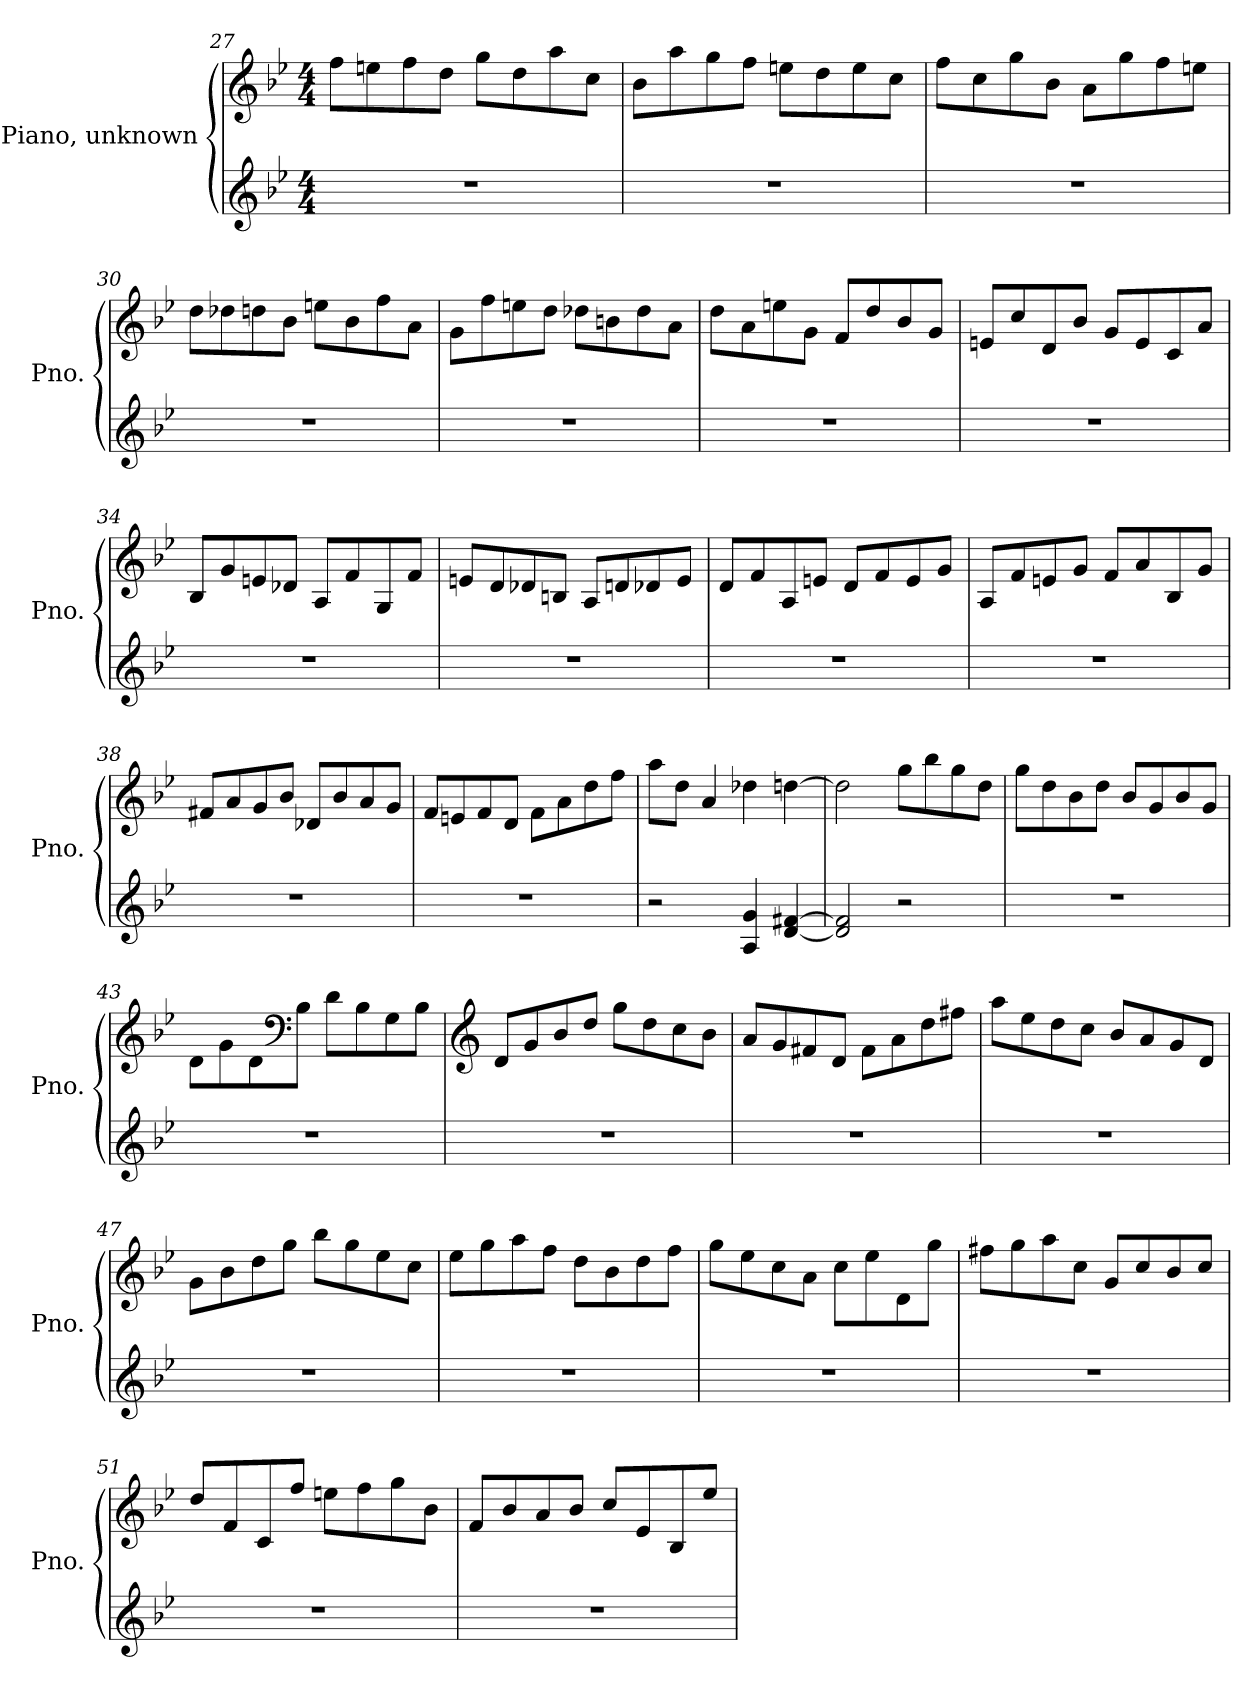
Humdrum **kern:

**kern	**kern
*part1	*part1
*staff2	*staff1
*I"Piano, unknown	*
*I'Pno.	*
*clefG2	*clefG2
*k[b-e-]	*k[b-e-]
*M4/4	*M4/4
=27	=27
1r	8ff\L
.	8een\
.	8ff\
.	8dd\J
.	8gg\L
.	8dd\
.	8aa\
.	8cc\J
!!LO:PB:g=z
=28	=28
1r	8b-\L
.	8aa\
.	8gg\
.	8ff\J
.	8een\L
.	8dd\
.	8ee\
.	8cc\J
=29	=29
1r	8ff\L
.	8cc\
.	8gg\
.	8b-\J
.	8a\L
.	8gg\
.	8ff\
.	8een\J
=30	=30
1r	8dd\L
.	8dd-X\
.	8ddn\
.	8b-\J
.	8een\L
.	8b-\
.	8ff\
.	8a\J
=31	=31
1r	8g\L
.	8ff\
.	8een\
.	8dd\J
.	8dd-X\L
.	8bn\
.	8dd-\
.	8a\J
!!LO:LB:g=z
=32	=32
1r	8dd\L
.	8a\
.	8een\
.	8g\J
.	8f/L
.	8dd/
.	8b-/
.	8g/J
=33	=33
1r	8en/L
.	8cc/
.	8d/
.	8b-/J
.	8g/L
.	8e/
.	8c/
.	8a/J
=34	=34
1r	8B-/L
.	8g/
.	8en/
.	8d-X/J
.	8A/L
.	8f/
.	8G/
.	8f/J
=35	=35
1r	8en/L
.	8d/
.	8d-X/
.	8Bn/J
.	8A/L
.	8dn/
.	8d-X/
.	8e/J
!!LO:LB:g=z
=36	=36
1r	8d/L
.	8f/
.	8A/
.	8en/J
.	8d/L
.	8f/
.	8e/
.	8g/J
=37	=37
1r	8A/L
.	8f/
.	8en/
.	8g/J
.	8f/L
.	8a/
.	8B-/
.	8g/J
=38	=38
1r	8f#X/L
.	8a/
.	8g/
.	8b-/J
.	8d-X/L
.	8b-/
.	8a/
.	8g/J
=39	=39
1r	8f/L
.	8en/
.	8f/
.	8d/J
.	8f\L
.	8a\
.	8dd\
.	8ff\J
=40	=40
2r	8aa\L
.	8dd\J
.	4a/
4A/ 4g/	4dd-X\
[4d/ [4f#X/	[4ddn\
!!LO:LB:g=z
=41	=41
2d/] 2f#/]	2dd\]
2r	8gg\L
.	8bb-\
.	8gg\
.	8dd\J
=42	=42
1r	8gg\L
.	8dd\
.	8b-\
.	8dd\J
.	8b-/L
.	8g/
.	8b-/
.	8g/J
=43	=43
1r	8d\L
.	8g\
.	8d\
*	*clefF4
.	8B-\J
.	8d\L
.	8B-\
.	8G\
.	8B-\J
=44	=44
*	*clefG2
1r	8d/L
.	8g/
.	8b-/
.	8dd/J
.	8gg\L
.	8dd\
.	8cc\
.	8b-\J
=45	=45
1r	8a/L
.	8g/
.	8f#X/
.	8d/J
.	8f#\L
.	8a\
.	8dd\
.	8ff#X\J
!!LO:LB:g=z
=46	=46
1r	8aa\L
.	8ee-\
.	8dd\
.	8cc\J
.	8b-/L
.	8a/
.	8g/
.	8d/J
=47	=47
1r	8g\L
.	8b-\
.	8dd\
.	8gg\J
.	8bb-\L
.	8gg\
.	8ee-\
.	8cc\J
=48	=48
1r	8ee-\L
.	8gg\
.	8aa\
.	8ff\J
.	8dd\L
.	8b-\
.	8dd\
.	8ff\J
=49	=49
1r	8gg\L
.	8ee-\
.	8cc\
.	8a\J
.	8cc\L
.	8ee-\
.	8d\
.	8gg\J
=50	=50
1r	8ff#X\L
.	8gg\
.	8aa\
.	8cc\J
.	8g/L
.	8cc/
.	8b-/
.	8cc/J
!!LO:LB:g=z
=51	=51
1r	8dd/L
.	8f/
.	8c/
.	8ff/J
.	8een\L
.	8ff\
.	8gg\
.	8b-\J
=52	=52
1r	8f/L
.	8b-/
.	8a/
.	8b-/J
.	8cc/L
.	8e-/
.	8B-/
.	8ee-/J
=	=
*-	*-
